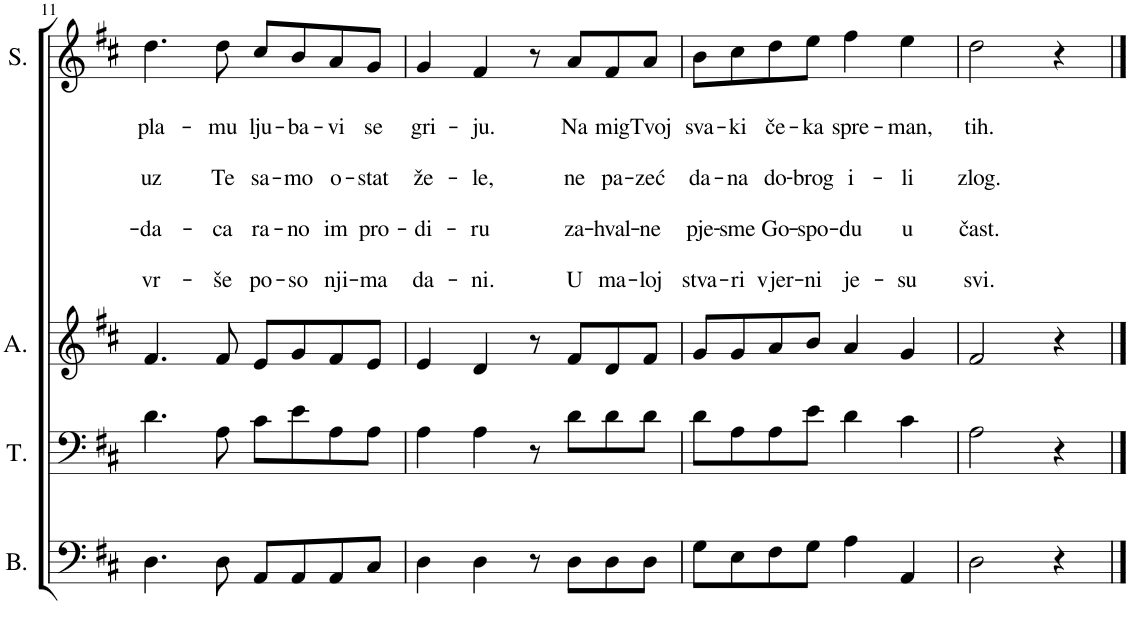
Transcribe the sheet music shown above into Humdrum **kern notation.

**kern	**kern	**kern	**kern	**text	**text	**text	**text	**text	**text	**text	**text
*part4	*part3	*part2	*part1	*part1	*part1	*part1	*part1	*part1	*part1	*part1	*part1
*staff4	*staff3	*staff2	*staff1	*staff1	*staff1	*staff1	*staff1	*staff1	*staff1	*staff1	*staff1
*I"Bass	*I"Tenor	*I"Alto	*I"Soprano	*	*	*	*	*	*	*	*
*I'B.	*I'T.	*I'A.	*I'S.	*	*	*	*	*	*	*	*
!!LO:PB:g=z
*clefF4	*clefF4	*clefG2	*clefG2	*	*	*	*	*	*	*	*
*k[f#c#]	*k[f#c#]	*k[f#c#]	*k[f#c#]	*	*	*	*	*	*	*	*
*M4/4	*M4/4	*M4/4	*M4/4	*	*	*	*	*	*	*	*
*met(c)	*met(c)	*met(c)	*met(c)	*	*	*	*	*	*	*	*
=11	=11	=11	=11	=11	=11	=11	=11	=11	=11	=11	=11
!	!	!	!	!	!LO:LY:b	!	!LO:LY:b	!	!LO:LY:b	!	!LO:LY:b
4.D\	4.d\	4.f#/	4.dd\	.	pla-	.	uz	.	-da-	.	vr-
!	!	!	!	!	!LO:LY:b	!	!LO:LY:b	!	!LO:LY:b	!	!LO:LY:b
8D\	8A\	8f#/	8dd\	.	-mu	.	Te	.	-ca	.	-še
!	!	!	!	!	!LO:LY:b	!	!LO:LY:b	!	!LO:LY:b	!	!LO:LY:b
8AA/L	8c#\L	8e/L	8cc#/L	.	lju-	.	sa-	.	ra-	.	po-
!	!	!	!	!	!LO:LY:b	!	!LO:LY:b	!	!LO:LY:b	!	!LO:LY:b
8AA/	8e\	8g/	8b/	.	-ba-	.	-mo	.	-no	.	-so
!	!	!	!	!	!LO:LY:b	!	!LO:LY:b	!	!LO:LY:b	!	!LO:LY:b
8AA/	8A\	8f#/	8a/	.	-vi	.	o-	.	im	.	nji-
!	!	!	!	!	!LO:LY:b	!	!LO:LY:b	!	!LO:LY:b	!	!LO:LY:b
8C#/J	8A\J	8e/J	8g/J	.	se	.	-stat	.	pro-	.	-ma
=12	=12	=12	=12	=12	=12	=12	=12	=12	=12	=12	=12
!	!	!	!	!	!LO:LY:b	!	!LO:LY:b	!	!LO:LY:b	!	!LO:LY:b
4D\	4A\	4e/	4g/	.	gri-	.	že-	.	-di-	.	da-
!	!	!	!	!	!LO:LY:b	!	!LO:LY:b	!	!LO:LY:b	!	!LO:LY:b
4D\	4A\	4d/	4f#/	.	-ju.	.	-le,	.	-ru	.	-ni.
8r	8r	8r	8r	.	.	.	.	.	.	.	.
!	!	!	!	!	!LO:LY:b	!	!LO:LY:b	!	!LO:LY:b	!	!LO:LY:b
8D\L	8d\L	8f#/L	8a/L	.	Na	.	ne	.	za-	.	U
!	!	!	!	!	!LO:LY:b	!	!LO:LY:b	!	!LO:LY:b	!	!LO:LY:b
8D\	8d\	8d/	8f#/	.	mig	.	pa-	.	-hval-	.	ma-
!	!	!	!	!	!LO:LY:b	!	!LO:LY:b	!	!LO:LY:b	!	!LO:LY:b
8D\J	8d\J	8f#/J	8a/J	.	Tvoj	.	-zeć	.	-ne	.	-loj
=13	=13	=13	=13	=13	=13	=13	=13	=13	=13	=13	=13
!	!	!	!	!	!LO:LY:b	!	!LO:LY:b	!	!LO:LY:b	!	!LO:LY:b
8G\L	8d\L	8g/L	8b\L	.	sva-	.	da-	.	pje-	.	stva-
!	!	!	!	!	!LO:LY:b	!	!LO:LY:b	!	!LO:LY:b	!	!LO:LY:b
8E\	8A\	8g/	8cc#\	.	-ki	.	-na	.	-sme	.	-ri
!	!	!	!	!	!LO:LY:b	!	!LO:LY:b	!	!LO:LY:b	!	!LO:LY:b
8F#\	8A\	8a/	8dd\	.	če-	.	do-	.	Go-	.	vjer-
!	!	!	!	!	!LO:LY:b	!	!LO:LY:b	!	!LO:LY:b	!	!LO:LY:b
8G\J	8e\J	8b/J	8ee\J	.	-ka	.	-brog	.	-spo-	.	-ni
!	!	!	!	!	!LO:LY:b	!	!LO:LY:b	!	!LO:LY:b	!	!LO:LY:b
4A\	4d\	4a/	4ff#\	.	spre-	.	i-	.	-du	.	je-
!	!	!	!	!	!LO:LY:b	!	!LO:LY:b	!	!LO:LY:b	!	!LO:LY:b
4AA/	4c#\	4g/	4ee\	.	-man,	.	-li	.	u	.	-su
=14	=14	=14	=14	=14	=14	=14	=14	=14	=14	=14	=14
!	!	!	!	!	!LO:LY:b	!	!LO:LY:b	!	!LO:LY:b	!	!LO:LY:b
2D\	2A\	2f#/	2dd\	.	tih.	.	zlog.	.	čast.	.	svi.
4r	4r	4r	4r	.	.	.	.	.	.	.	.
==	==	==	==	==	==	==	==	==	==	==	==
*-	*-	*-	*-	*-	*-	*-	*-	*-	*-	*-	*-
